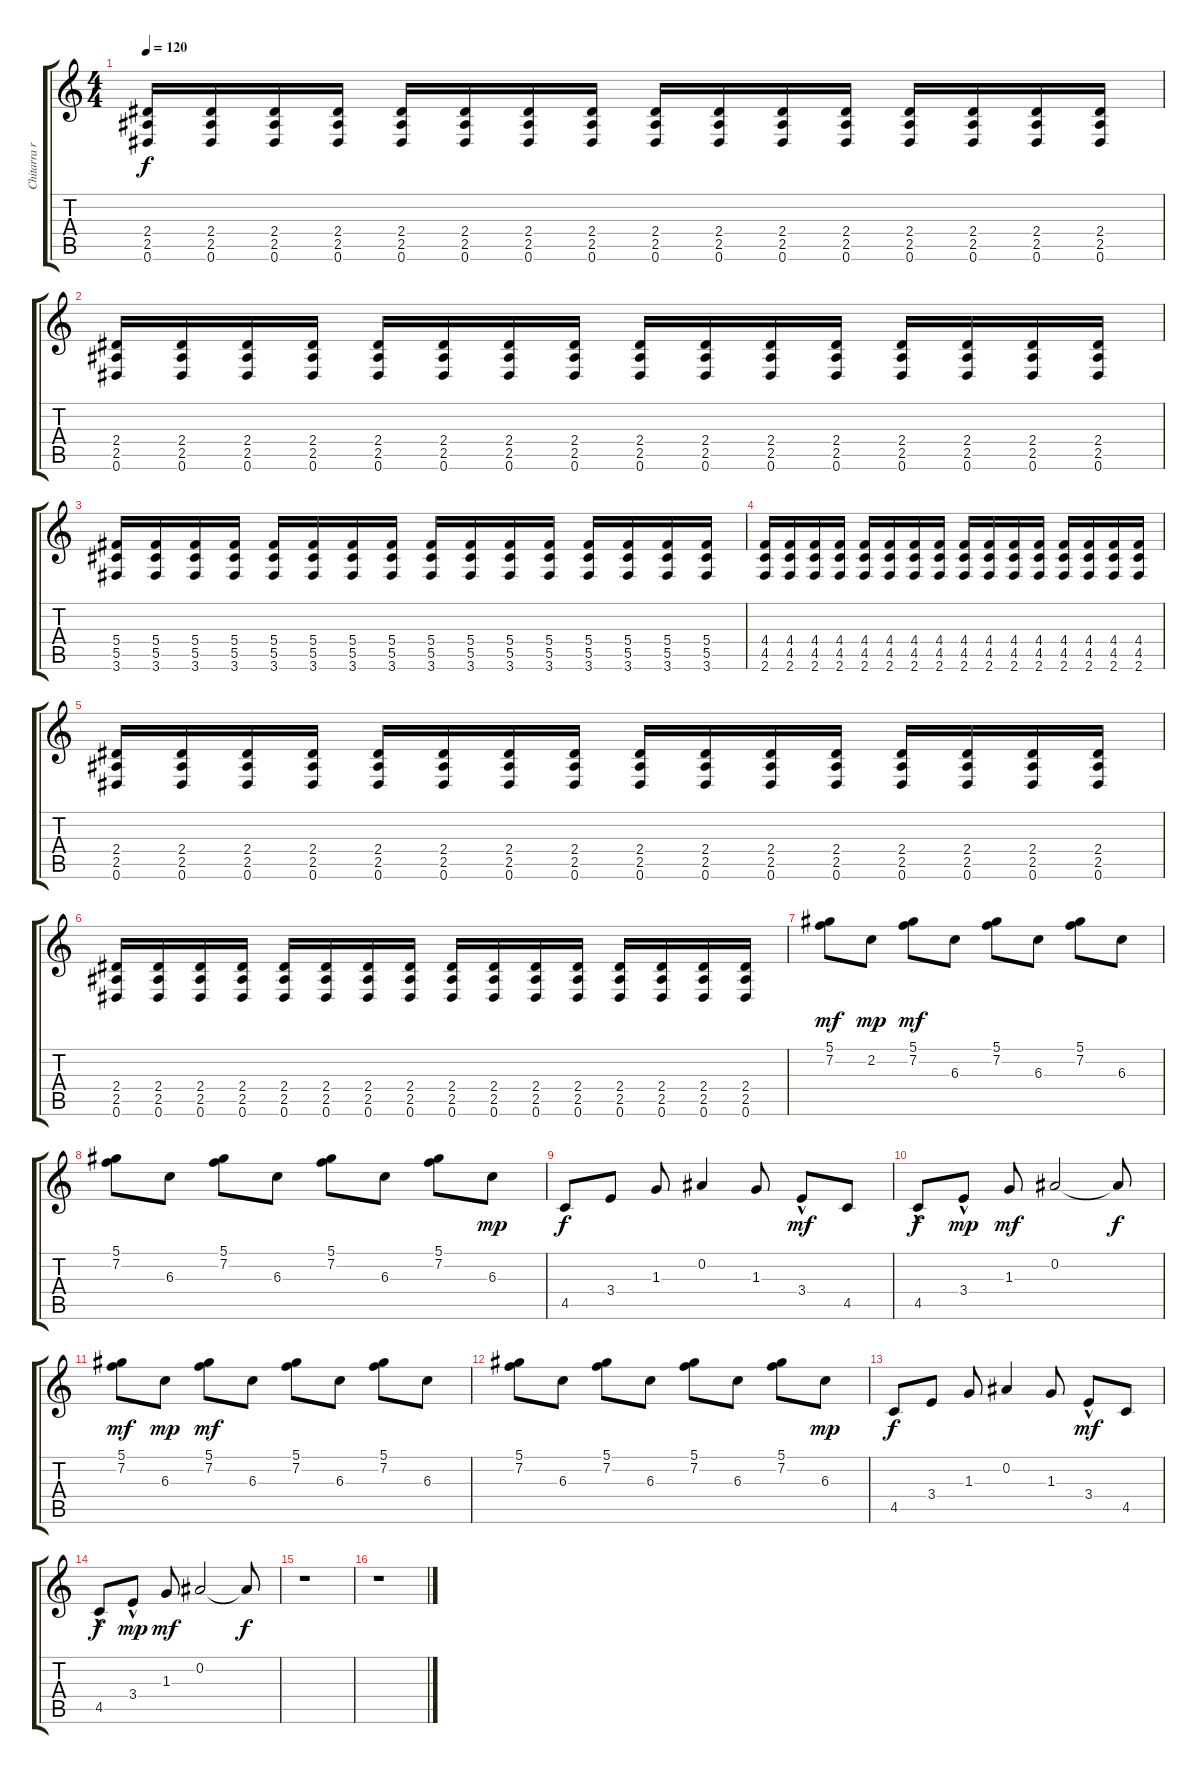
\track ("Chitarra ritmica" "Chitarra r") {instrument distortionguitar}
\staff {score tabs}
\tuning (Eb4 Bb3 Gb3 Db3 Ab2 Eb2) {hide}
\ts (4 4)
\tempo 120
\clef g2
\ks c
(2.4 2.5 0.6).16{dy f} (2.4 2.5 0.6).16 (2.4 2.5 0.6).16 (2.4 2.5 0.6).16 (2.4 2.5 0.6).16 (2.4 2.5 0.6).16 (2.4 2.5 0.6).16 (2.4 2.5 0.6).16 (2.4 2.5 0.6).16 (2.4 2.5 0.6).16 (2.4 2.5 0.6).16 (2.4 2.5 0.6).16 (2.4 2.5 0.6).16 (2.4 2.5 0.6).16 (2.4 2.5 0.6).16 (2.4 2.5 0.6).16 |
(2.4 2.5 0.6).16 (2.4 2.5 0.6).16 (2.4 2.5 0.6).16 (2.4 2.5 0.6).16 (2.4 2.5 0.6).16 (2.4 2.5 0.6).16 (2.4 2.5 0.6).16 (2.4 2.5 0.6).16 (2.4 2.5 0.6).16 (2.4 2.5 0.6).16 (2.4 2.5 0.6).16 (2.4 2.5 0.6).16 (2.4 2.5 0.6).16 (2.4 2.5 0.6).16 (2.4 2.5 0.6).16 (2.4 2.5 0.6).16 |
(5.4 5.5 3.6).16 (5.4 5.5 3.6).16 (5.4 5.5 3.6).16 (5.4 5.5 3.6).16 (5.4 5.5 3.6).16 (5.4 5.5 3.6).16 (5.4 5.5 3.6).16 (5.4 5.5 3.6).16 (5.4 5.5 3.6).16 (5.4 5.5 3.6).16 (5.4 5.5 3.6).16 (5.4 5.5 3.6).16 (5.4 5.5 3.6).16 (5.4 5.5 3.6).16 (5.4 5.5 3.6).16 (5.4 5.5 3.6).16 |
(4.4 4.5 2.6).16 (4.4 4.5 2.6).16 (4.4 4.5 2.6).16 (4.4 4.5 2.6).16 (4.4 4.5 2.6).16 (4.4 4.5 2.6).16 (4.4 4.5 2.6).16 (4.4 4.5 2.6).16 (4.4 4.5 2.6).16 (4.4 4.5 2.6).16 (4.4 4.5 2.6).16 (4.4 4.5 2.6).16 (4.4 4.5 2.6).16 (4.4 4.5 2.6).16 (4.4 4.5 2.6).16 (4.4 4.5 2.6).16 |
(2.4 2.5 0.6).16 (2.4 2.5 0.6).16 (2.4 2.5 0.6).16 (2.4 2.5 0.6).16 (2.4 2.5 0.6).16 (2.4 2.5 0.6).16 (2.4 2.5 0.6).16 (2.4 2.5 0.6).16 (2.4 2.5 0.6).16 (2.4 2.5 0.6).16 (2.4 2.5 0.6).16 (2.4 2.5 0.6).16 (2.4 2.5 0.6).16 (2.4 2.5 0.6).16 (2.4 2.5 0.6).16 (2.4 2.5 0.6).16 |
(2.4 2.5 0.6).16 (2.4 2.5 0.6).16 (2.4 2.5 0.6).16 (2.4 2.5 0.6).16 (2.4 2.5 0.6).16 (2.4 2.5 0.6).16 (2.4 2.5 0.6).16 (2.4 2.5 0.6).16 (2.4 2.5 0.6).16 (2.4 2.5 0.6).16 (2.4 2.5 0.6).16 (2.4 2.5 0.6).16 (2.4 2.5 0.6).16 (2.4 2.5 0.6).16 (2.4 2.5 0.6).16 (2.4 2.5 0.6).16 |
(5.1 7.2).8{dy mf} 2.2.8{dy mp} (5.1 7.2).8{dy mf} 6.3.8 (5.1 7.2).8 6.3.8 (5.1 7.2).8 6.3.8 |
(5.1 7.2).8 6.3.8 (5.1 7.2).8 6.3.8 (5.1 7.2).8 6.3.8 (5.1 7.2).8 6.3.8{dy mp} |
4.5.8{dy f} 3.4.8 1.3.8 0.2.4 1.3.8 3.4{hac}.8{dy mf} 4.5.8 |
4.5{hac}.8{dy f} 3.4{hac}.8{dy mp} 1.3.8{dy mf} 0.2.2 0.2{t}.8{dy f} |
(5.1 7.2).8{dy mf} 6.3.8{dy mp} (5.1 7.2).8{dy mf} 6.3.8 (5.1 7.2).8 6.3.8 (5.1 7.2).8 6.3.8 |
(5.1 7.2).8 6.3.8 (5.1 7.2).8 6.3.8 (5.1 7.2).8 6.3.8 (5.1 7.2).8 6.3.8{dy mp} |
4.5.8{dy f} 3.4.8 1.3.8 0.2.4 1.3.8 3.4{hac}.8{dy mf} 4.5.8 |
4.5{hac}.8{dy f} 3.4{hac}.8{dy mp} 1.3.8{dy mf} 0.2.2 0.2{t}.8{dy f} |
r.1 |
r.1
